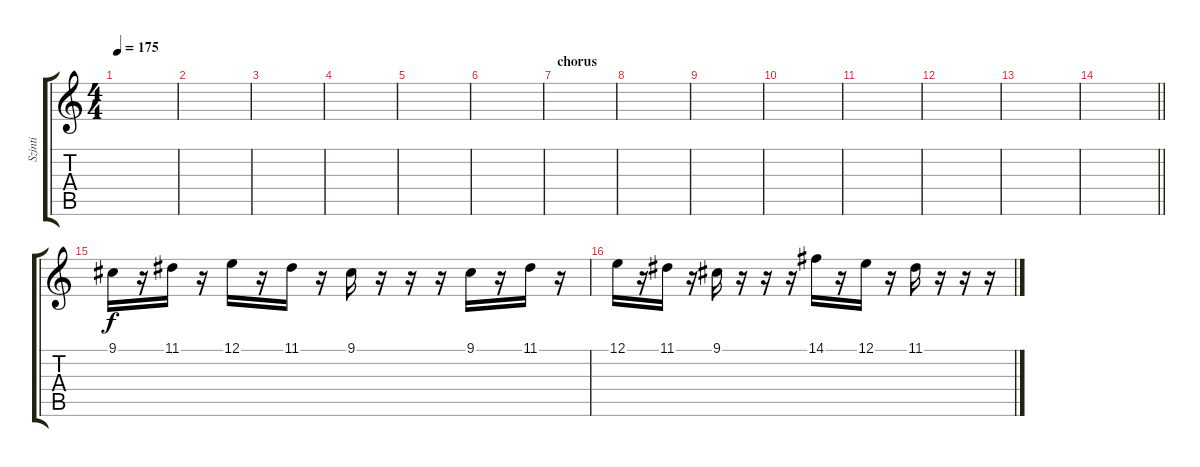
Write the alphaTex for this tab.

\track ("Szinti" "Szinti") {instrument stringensemble1}
\staff {score tabs}
\tuning (E4 B3 G3 D3 A2 E2) {hide}
\ts (4 4)
\tempo 175
\clef g2
\ks c
|
|
|
|
|
|
\section ("" "chorus")
|
|
|
|
|
|
|
\barLineRight lightlight
|
9.1.16 r.16 11.1.16 r.16 12.1.16 r.16 11.1.16 r.16 9.1.16 r.16 r.16 r.16 9.1.16 r.16 11.1.16 r.16 |
12.1.16 r.16 11.1.16 r.16 9.1.16 r.16 r.16 r.16 14.1.16 r.16 12.1.16 r.16 11.1.16 r.16 r.16 r.16
